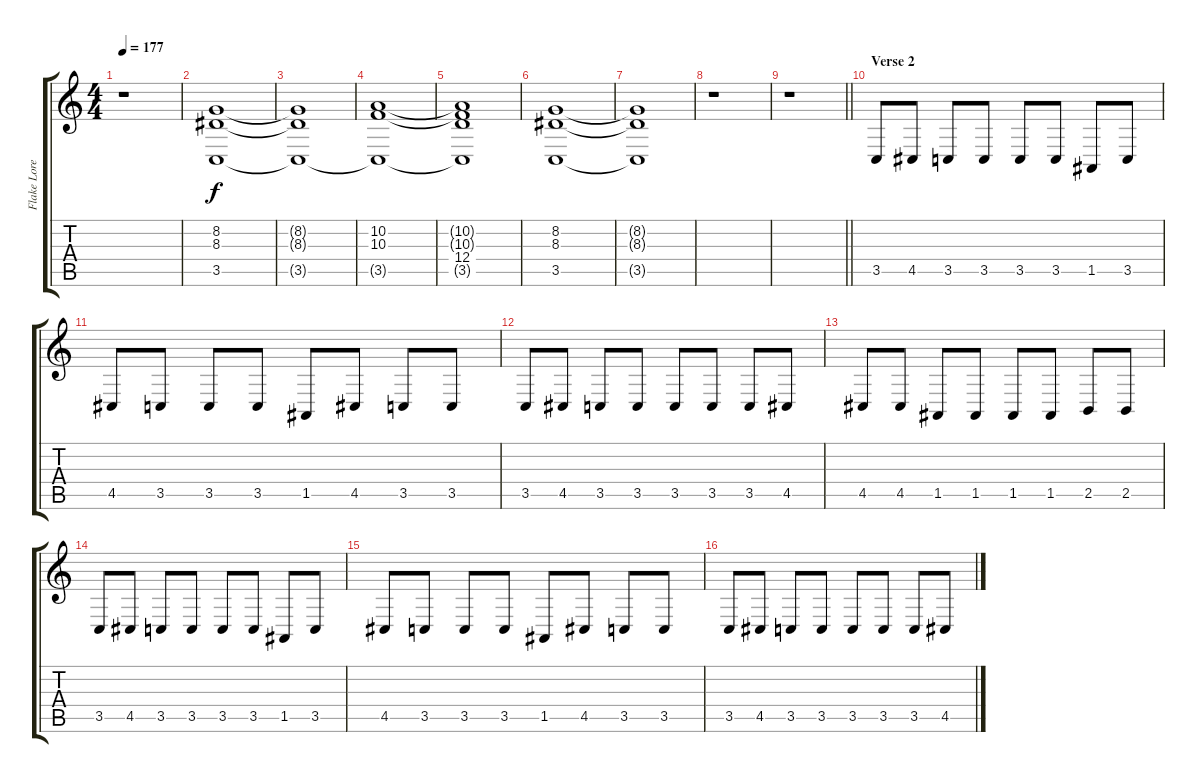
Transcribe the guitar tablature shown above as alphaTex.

\track ("Flake Lorenz [keyboard]" "Flake Lore") {instrument lead8bassandlead}
\staff {score tabs}
\tuning (E4 B3 G3 D3 A2 E2) {hide}
\ts (4 4)
\tempo 177
\clef g2
\ks c
r.1{dy f} |
(8.2 8.3 3.5).1 |
(8.2{t} 8.3{t} 3.5{t}).1 |
(10.2 10.3 3.5{t}).1 |
(10.2{t} 10.3{t} 12.4 3.5{t}).1 |
(8.2 8.3 3.5).1 |
(8.2{t} 8.3{t} 3.5{t}).1 |
r.1 |
\barLineRight lightlight
r.1 |
\section ("" "Verse 2")
3.5.8{volume 9 instrument lead8bassandlead} 4.5.8 3.5.8 3.5.8 3.5.8 3.5.8 1.5.8 3.5.8 |
4.5.8 3.5.8 3.5.8 3.5.8 1.5.8 4.5.8 3.5.8 3.5.8 |
3.5.8 4.5.8 3.5.8 3.5.8 3.5.8 3.5.8 3.5.8 4.5.8 |
4.5.8 4.5.8 1.5.8 1.5.8 1.5.8 1.5.8 2.5.8 2.5.8 |
3.5.8 4.5.8 3.5.8 3.5.8 3.5.8 3.5.8 1.5.8 3.5.8 |
4.5.8 3.5.8 3.5.8 3.5.8 1.5.8 4.5.8 3.5.8 3.5.8 |
3.5.8 4.5.8 3.5.8 3.5.8 3.5.8 3.5.8 3.5.8 4.5.8
